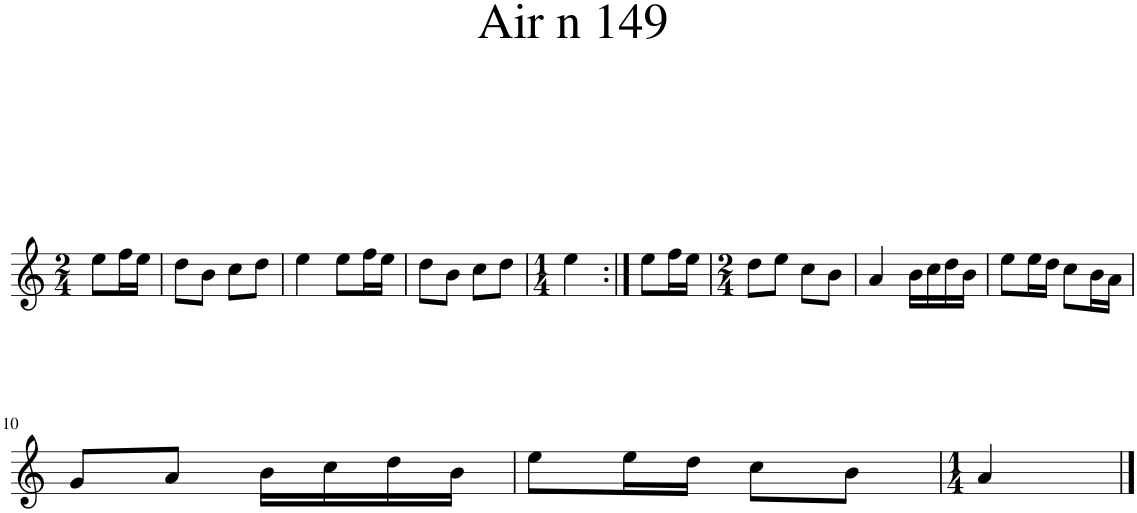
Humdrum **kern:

**kern
*part1
*staff1
*I"Piano
*I'Pno.
*clefG2
*k[]
*M2/4
=1
8ee\L
16ff\L
16ee\JJ
=2
8dd\L
8b\J
8cc\L
8dd\J
=3
4ee\
8ee\L
16ff\L
16ee\JJ
=4
8dd\L
8b\J
8cc\L
8dd\J
=5
*M1/4
4ee\
=6:|!
8ee\L
16ff\L
16ee\JJ
=7
*M2/4
8dd\L
8ee\J
8cc\L
8b\J
=8
4a/
16b\LL
16cc\
16dd\
16b\JJ
=9
8ee\L
16ee\L
16dd\JJ
8cc\L
16b\L
16a\JJ
!!LO:LB:g=z
=10
8g/L
8a/J
16b\LL
16cc\
16dd\
16b\JJ
=11
8ee\L
16ee\L
16dd\JJ
8cc\L
8b\J
=12
*M1/4
4a/
==
*-
